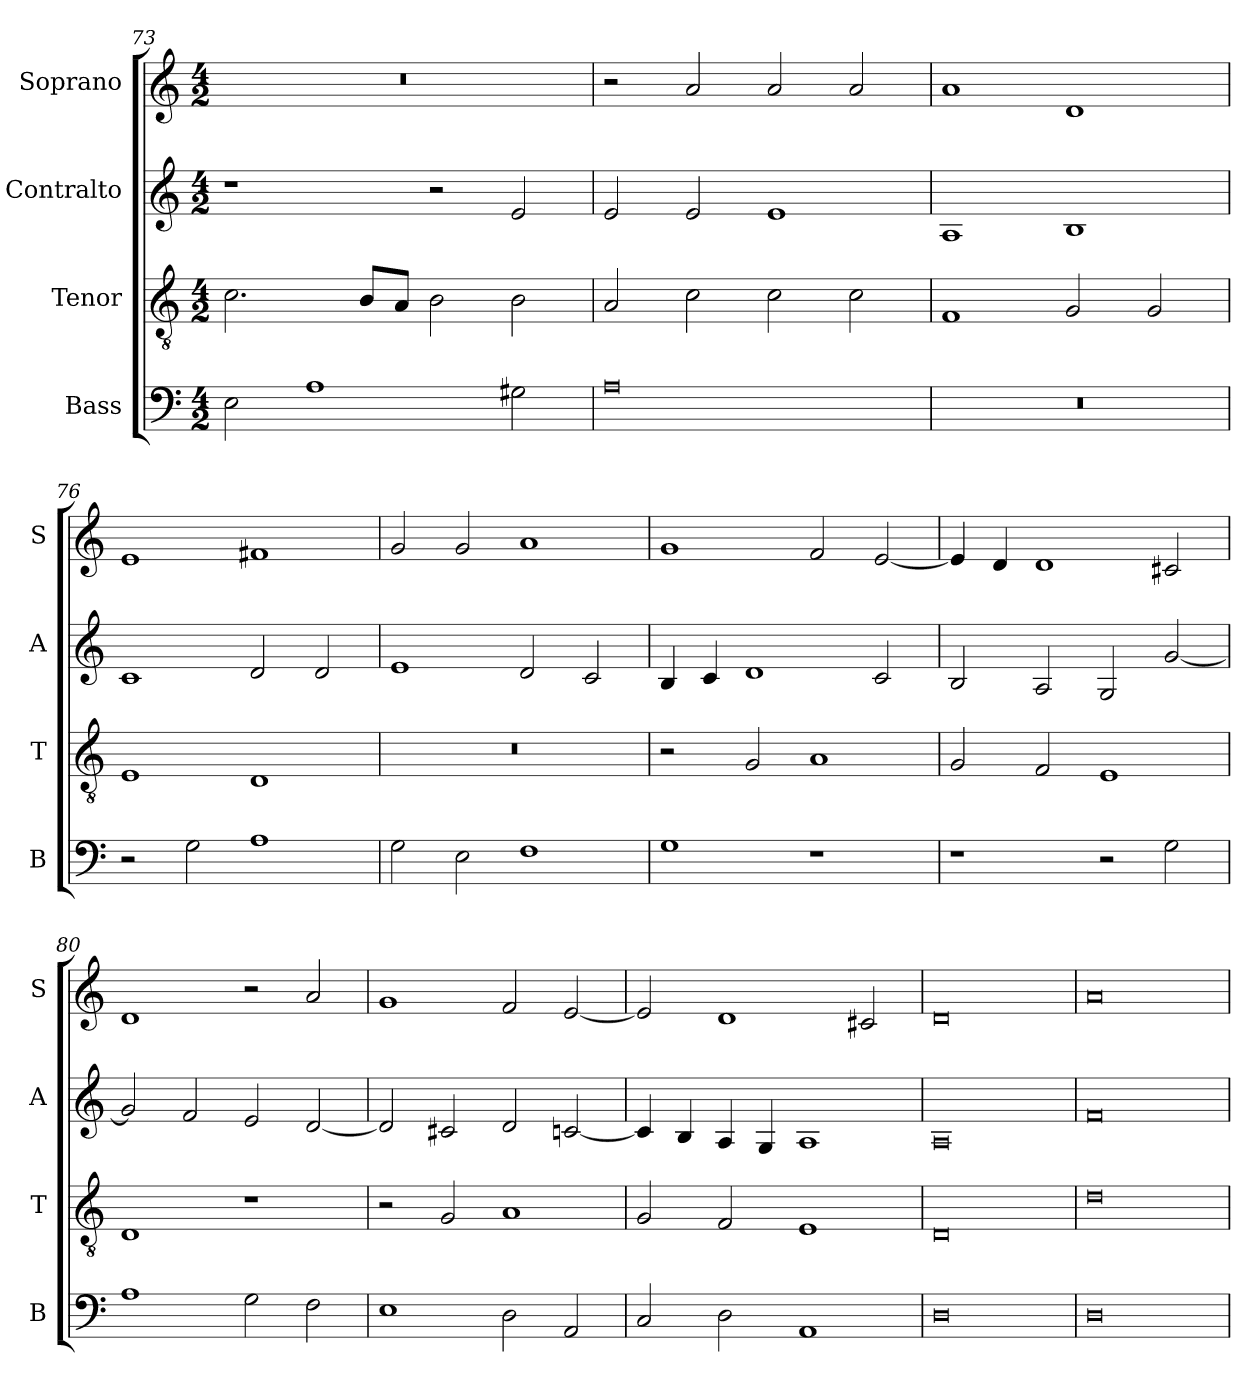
**kern	**kern	**kern	**kern
*part4	*part3	*part2	*part1
*staff4	*staff3	*staff2	*staff1
*I"Bass	*I"Tenor	*I"Contralto	*I"Soprano
*I'B	*I'T	*I'A	*I'S
*clefF4	*clefGv2	*clefG2	*clefG2
*k[]	*k[]	*k[]	*k[]
*M4/2	*M4/2	*M4/2	*M4/2
=73	=73	=73	=73
2E	2.c	1r	0r
1A	.	.	.
.	8B/L	.	.
.	8A/J	.	.
.	2B	2r	.
2G#X	2B	2e	.
=74	=74	=74	=74
0A	2A	2e	2r
.	2c	2e	2a
.	2c	1e	2a
.	2c	.	2a
=75	=75	=75	=75
0r	1F	1A	1a
.	2G	1B	1d
.	2G	.	.
=76	=76	=76	=76
2r	1E	1c	1e
2G	.	.	.
1A	1D	2d	1f#X
.	.	2d	.
=77	=77	=77	=77
2G	0r	1e	2g
2E	.	.	2g
1F	.	2d	1a
.	.	2c	.
=78	=78	=78	=78
1G	2r	4B	1g
.	.	4c	.
.	2G	1d	.
1r	1A	.	2f
.	.	2c	[2e
=79	=79	=79	=79
1r	2G	2B	4e]
.	.	.	4d
.	2F	2A	1d
2r	1E	2G	.
2G	.	[2g	2c#X
=80	=80	=80	=80
1A	1D	2g]	1d
.	.	2f	.
2G	1r	2e	2r
2F	.	[2d	2a
=81	=81	=81	=81
1E	2r	2d]	1g
.	2G	2c#X	.
2D	1A	2d	2f
2AA	.	[2cn	[2e
=82	=82	=82	=82
2C	2G	4c]	2e]
.	.	4B	.
2D	2F	4A	1d
.	.	4G	.
1AA	1E	1A	.
.	.	.	2c#X
=83	=83	=83	=83
0D	0D	0A	0d
=84	=84	=84	=84
0D	0d	0f	0a
=	=	=	=
*-	*-	*-	*-
